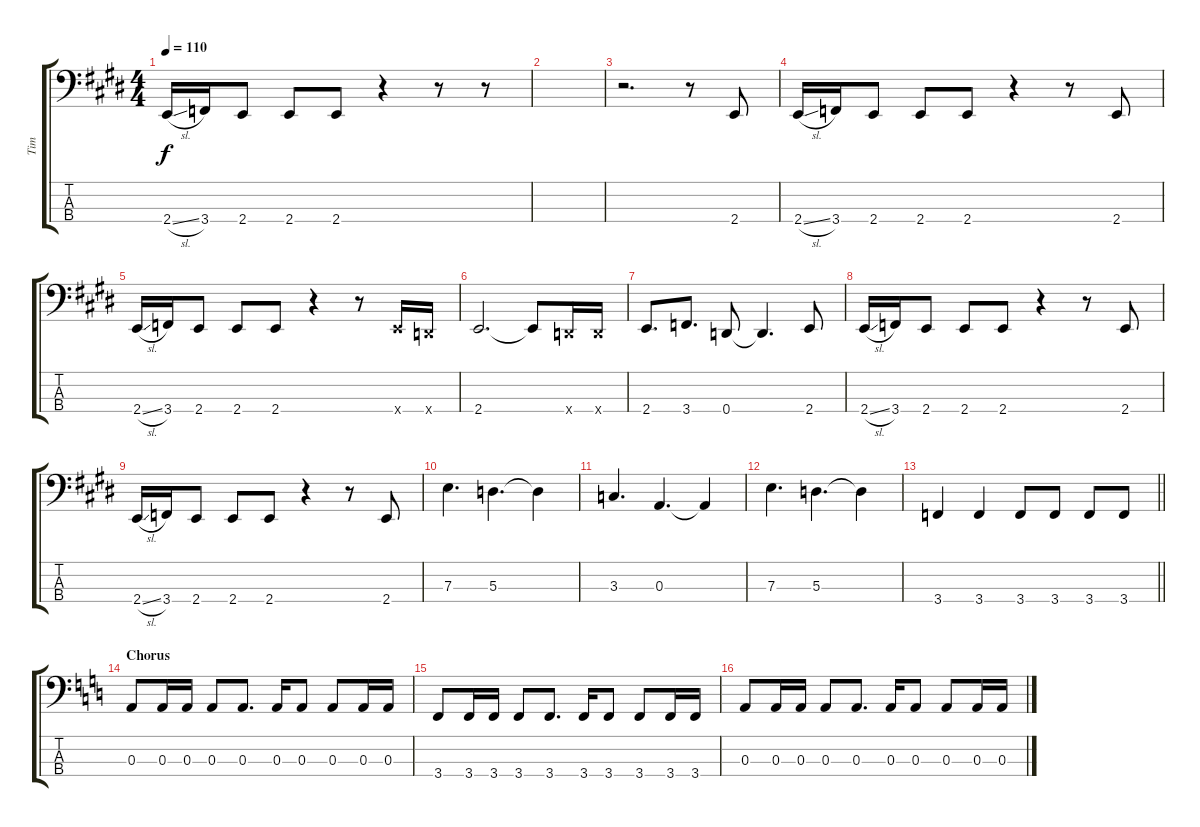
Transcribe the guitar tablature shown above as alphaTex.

\track ("Tim" "Tim") {instrument electricbassfinger}
\staff {score tabs}
\tuning (G2 D2 A1 D1) {hide}
\ts (4 4)
\tempo 110
\clef f4
\ks e
2.4{sl}.16{dy f} 3.4.16 2.4.8 2.4.8 2.4.8 r.4 r.8 r.8 |
|
r.2{d} r.8 2.4.8 |
2.4{sl}.16 3.4.16 2.4.8 2.4.8 2.4.8 r.4 r.8 2.4.8 |
2.4{sl}.16 3.4.16 2.4.8 2.4.8 2.4.8 r.4 r.8 2.4{x}.16 0.4{x}.16 |
2.4.2{d} 2.4{t}.8 0.4{x}.16 0.4{x}.16 |
2.4.8{d} 3.4.8{d} 0.4.8 0.4{t}.4{d} 2.4.8 |
2.4{sl}.16 3.4.16 2.4.8 2.4.8 2.4.8 r.4 r.8 2.4.8 |
2.4{sl}.16 3.4.16 2.4.8 2.4.8 2.4.8 r.4 r.8 2.4.8 |
7.3.4{d} 5.3.4{d} 5.3{t}.4 |
3.3.4{d} 0.3.4{d} 0.3{t}.4 |
7.3.4{d} 5.3.4{d} 5.3{t}.4 |
\barLineRight lightlight
3.4.4 3.4.4 3.4.8 3.4.8 3.4.8 3.4.8 |
\section ("" "Chorus")
\ks c
0.3.8 0.3.16 0.3.16 0.3.8 0.3.8{d} 0.3.16 0.3.8 0.3.8 0.3.16 0.3.16 |
3.4.8 3.4.16 3.4.16 3.4.8 3.4.8{d} 3.4.16 3.4.8 3.4.8 3.4.16 3.4.16 |
0.3.8 0.3.16 0.3.16 0.3.8 0.3.8{d} 0.3.16 0.3.8 0.3.8 0.3.16 0.3.16
